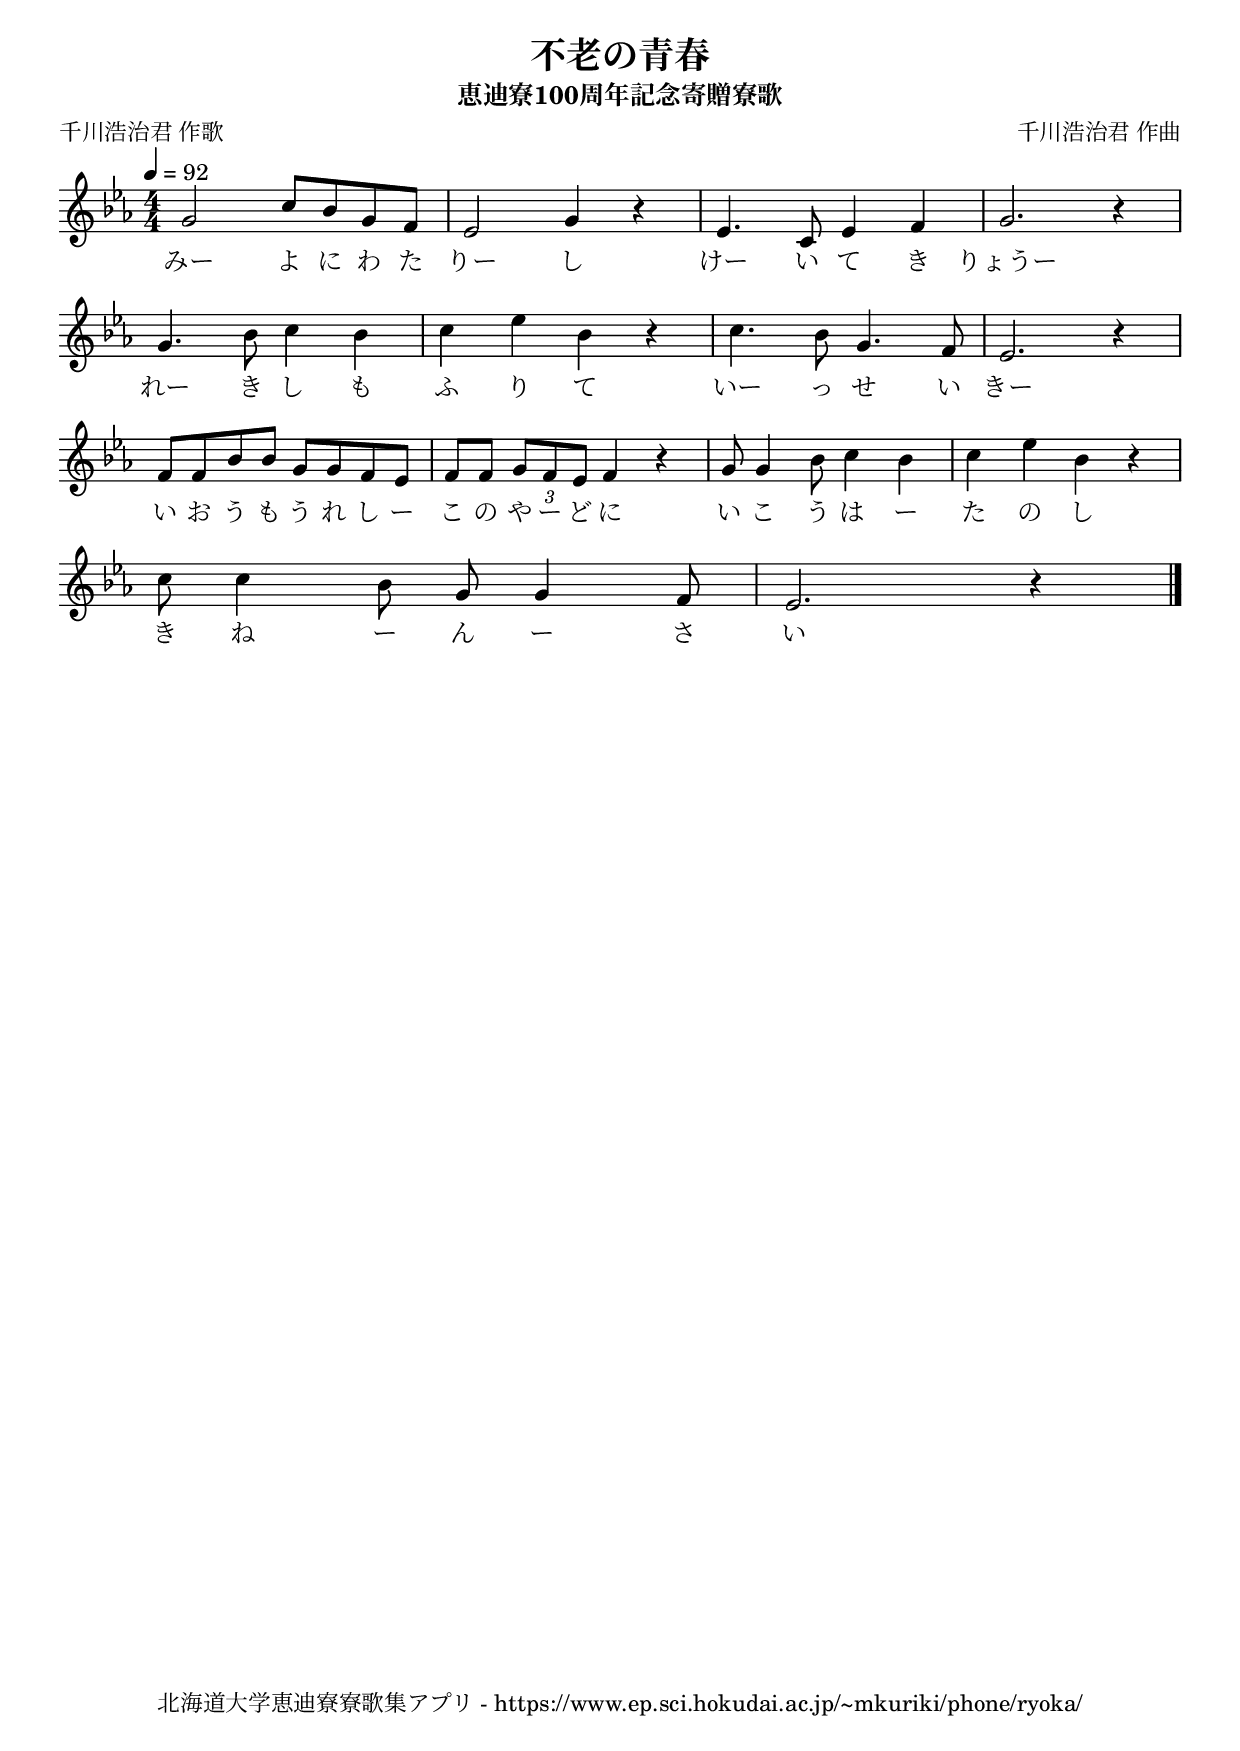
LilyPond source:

\version "2.18.2"

\paper {indent = 0}

\header {
  title = "不老の青春"
  subtitle = "恵迪寮100周年記念寄贈寮歌"
  composer = "千川浩治君 作曲"
  poet = "千川浩治君 作歌"
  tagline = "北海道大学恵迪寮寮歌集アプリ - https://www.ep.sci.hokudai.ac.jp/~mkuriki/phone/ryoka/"
}


melody = \relative c''{
  \tempo 4 = 92
  \autoBeamOff
  \numericTimeSignature
  \override BreathingSign.text = \markup { \musicglyph #"scripts.upedaltoe" } % ブレスの記号指定
  \key c \minor
  \time 4/4
  \set melismaBusyProperties = #'()
  g2 c8 [ bes8 g8 f8 ] |
  ees2 g4 r4 |
  ees4. c8 ees4 f4 |
  g2. r4 | \break
  g4. bes8 c4 bes4 |
  c4 ees4 bes4 r4 |
  c4. bes8 g4. f8 |
  ees2. r4 | \break
  f8 [ f8 bes8 bes8 ] g8 [ g8 f8 ees8 ] |
  f8 [ f8 ] \tupletDown \tuplet 3/2 { g8 [ f8 ees8 ] } f4 r4 |
  g8 g4 bes8 c4 bes4 
  c4 ees4 bes4 r4 | \break
  c8 c4 bes8 g8 g4 f8 |
  ees2. r4
  \bar "|."
}

text = \lyricmode {
  みー よ に わ た りー し けー い て き りょうー
  れー き し も ふ り て いー っ せ い きー
  い お う も う れ し ー こ の や ー ど に い こ う は ー た の し
  き ね ー ん ー さ い
}

harmony = \chordmode {
}

\score {
  <<
    % メロディーライン
    \new Voice = "one"{\melody}
    % 歌詞
    \new Lyrics \lyricsto "one" \text
    % 太鼓
    % \new DrumStaff \with{
    %   \remove "Time_signature_engraver"
    %   drumStyleTable = #percussion-style
    %   \override StaffSymbol.line-count = #1
    %   \hide Stem
    % }
    % \drum
  >>
  
\midi {}
\layout {
  \context {
    \Score
    \remove "Bar_number_engraver"
  }
}

}


